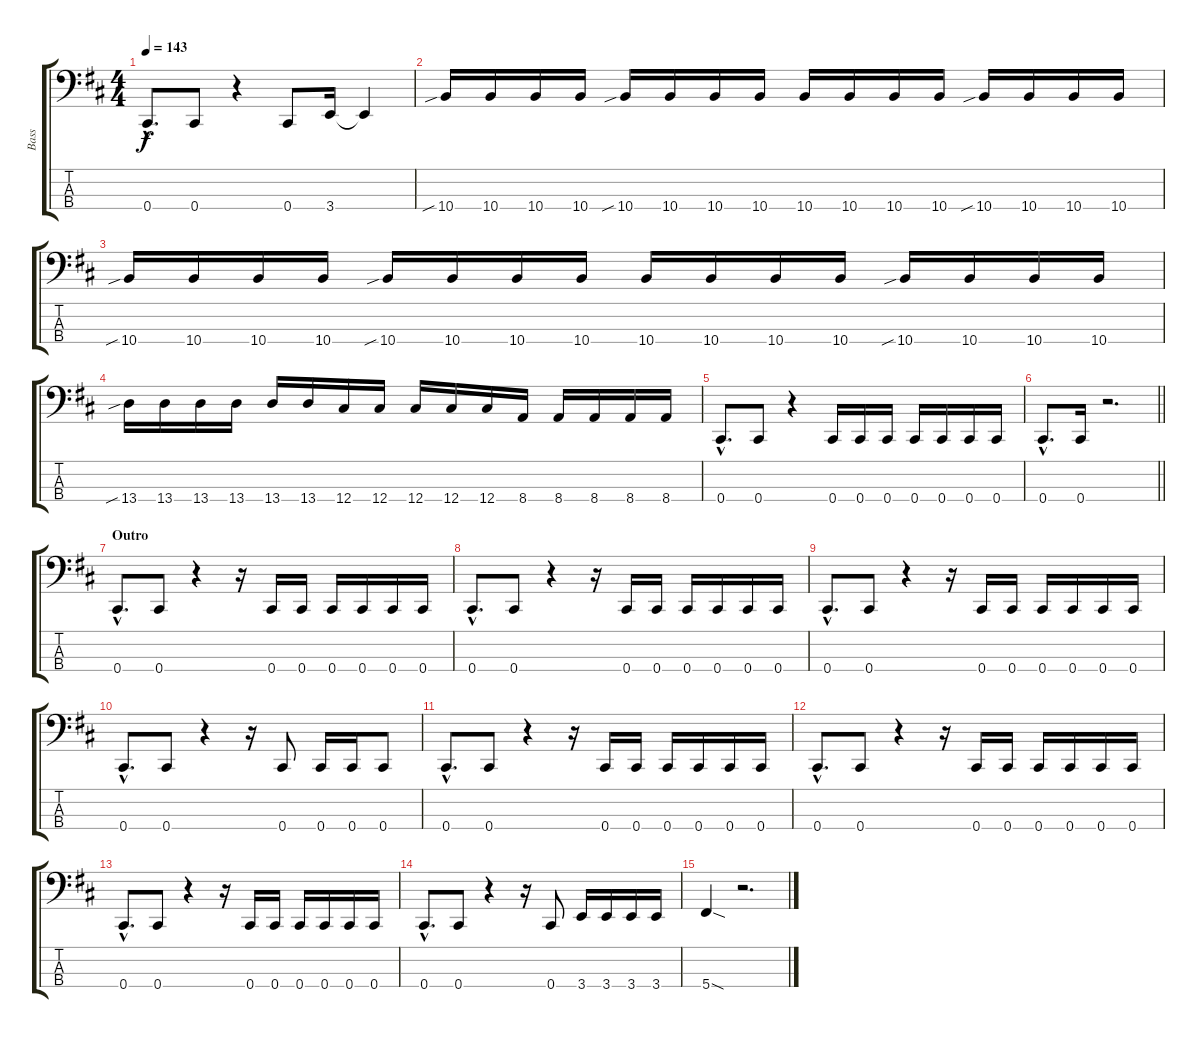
\track ("Bass" "Bass") {instrument electricbasspick}
\staff {score tabs}
\tuning (Gb2 Db2 Ab1 Db1) {hide}
\ts (4 4)
\tempo 143
\clef f4
\ks d
0.4{hac}.8{d dy f} 0.4.8 r.4 0.4.8 3.4.16 3.4{t}.4 |
10.4{sib}.16 10.4.16 10.4.16 10.4.16 10.4{sib}.16 10.4.16 10.4.16 10.4.16 10.4.16 10.4.16 10.4.16 10.4.16 10.4{sib}.16 10.4.16 10.4.16 10.4.16 |
10.4{sib}.16 10.4.16 10.4.16 10.4.16 10.4{sib}.16 10.4.16 10.4.16 10.4.16 10.4.16 10.4.16 10.4.16 10.4.16 10.4{sib}.16 10.4.16 10.4.16 10.4.16 |
13.4{sib}.16 13.4.16 13.4.16 13.4.16 13.4.16 13.4.16 12.4.16 12.4.16 12.4.16 12.4.16 12.4.16 8.4.16 8.4.16 8.4.16 8.4.16 8.4.16 |
0.4{hac}.8{d} 0.4.8 r.4 0.4.16 0.4.16 0.4.16 0.4.16 0.4.16 0.4.16 0.4.16 |
\barLineRight lightlight
0.4{hac}.8{d} 0.4.16 r.2{d} |
\section ("" "Outro")
0.4{hac}.8{d} 0.4.8 r.4 r.16 0.4.16 0.4.16 0.4.16 0.4.16 0.4.16 0.4.16 |
0.4{hac}.8{d} 0.4.8 r.4 r.16 0.4.16 0.4.16 0.4.16 0.4.16 0.4.16 0.4.16 |
0.4{hac}.8{d} 0.4.8 r.4 r.16 0.4.16 0.4.16 0.4.16 0.4.16 0.4.16 0.4.16 |
0.4{hac}.8{d} 0.4.8 r.4 r.16 0.4.8 0.4.16 0.4.16 0.4.8 |
0.4{hac}.8{d} 0.4.8 r.4 r.16 0.4.16 0.4.16 0.4.16 0.4.16 0.4.16 0.4.16 |
0.4{hac}.8{d} 0.4.8 r.4 r.16 0.4.16 0.4.16 0.4.16 0.4.16 0.4.16 0.4.16 |
0.4{hac}.8{d} 0.4.8 r.4 r.16 0.4.16 0.4.16 0.4.16 0.4.16 0.4.16 0.4.16 |
0.4{hac}.8{d} 0.4.8 r.4 r.16 0.4.8 3.4.16 3.4.16 3.4.16 3.4.16 |
5.4{sod}.4 r.2{d}
